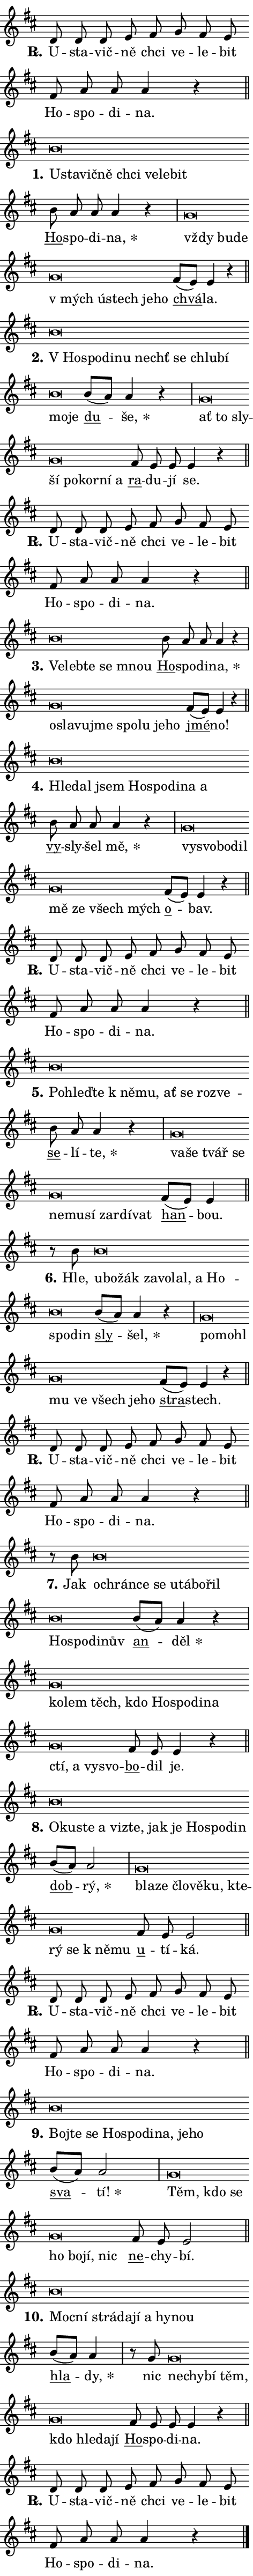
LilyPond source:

\version "2.24.0"
\header { tagline = "" }
\paper {
  indent = 0\cm
  top-margin = 0\cm
  right-margin = 0.13\cm % to fit lyric hyphens
  bottom-margin = 0\cm
  left-margin = 0\cm
  paper-width = 8\cm
  page-breaking = #ly:one-page-breaking
  system-system-spacing.basic-distance = #11
  score-system-spacing.basic-distance = #11
  ragged-last = ##f
}


%% Author: Thomas Morley
%% https://lists.gnu.org/archive/html/lilypond-user/2020-05/msg00002.html
#(define (line-position grob)
"Returns position of @var[grob} in current system:
   @code{'start}, if at first time-step
   @code{'end}, if at last time-step
   @code{'middle} otherwise
"
  (let* ((col (ly:item-get-column grob))
         (ln (ly:grob-object col 'left-neighbor))
         (rn (ly:grob-object col 'right-neighbor))
         (col-to-check-left (if (ly:grob? ln) ln col))
         (col-to-check-right (if (ly:grob? rn) rn col))
         (break-dir-left
           (and
             (ly:grob-property col-to-check-left 'non-musical #f)
             (ly:item-break-dir col-to-check-left)))
         (break-dir-right
           (and
             (ly:grob-property col-to-check-right 'non-musical #f)
             (ly:item-break-dir col-to-check-right))))
        (cond ((eqv? 1 break-dir-left) 'start)
              ((eqv? -1 break-dir-right) 'end)
              (else 'middle))))

#(define (tranparent-at-line-position vctor)
  (lambda (grob)
  "Relying on @code{line-position} select the relevant enry from @var{vctor}.
Used to determine transparency,"
    (case (line-position grob)
      ((end) (not (vector-ref vctor 0)))
      ((middle) (not (vector-ref vctor 1)))
      ((start) (not (vector-ref vctor 2))))))

noteHeadBreakVisibility =
#(define-music-function (break-visibility)(vector?)
"Makes @code{NoteHead}s transparent relying on @var{break-visibility}"
#{
  \override NoteHead.transparent =
    #(tranparent-at-line-position break-visibility)
#})

#(define delete-ledgers-for-transparent-note-heads
  (lambda (grob)
    "Reads whether a @code{NoteHead} is transparent.
If so this @code{NoteHead} is removed from @code{'note-heads} from
@var{grob}, which is supposed to be @code{LedgerLineSpanner}.
As a result ledgers are not printed for this @code{NoteHead}"
    (let* ((nhds-array (ly:grob-object grob 'note-heads))
           (nhds-list
             (if (ly:grob-array? nhds-array)
                 (ly:grob-array->list nhds-array)
                 '()))
           ;; Relies on the transparent-property being done before
           ;; Staff.LedgerLineSpanner.after-line-breaking is executed.
           ;; This is fragile ...
           (to-keep
             (remove
               (lambda (nhd)
                 (ly:grob-property nhd 'transparent #f))
               nhds-list)))
      ;; TODO find a better method to iterate over grob-arrays, similiar
      ;; to filter/remove etc for lists
      ;; For now rebuilt from scratch
      (set! (ly:grob-object grob 'note-heads)  '())
      (for-each
        (lambda (nhd)
          (ly:pointer-group-interface::add-grob grob 'note-heads nhd))
        to-keep))))

squashNotes = {
  \override NoteHead.X-extent = #'(-0.2 . 0.2)
  \override NoteHead.Y-extent = #'(-0.75 . 0)
  \override NoteHead.stencil =
    #(lambda (grob)
       (let ((pos (ly:grob-property grob 'staff-position)))
         (begin
           (if (< pos -7) (display "ERROR: Lower brevis then expected\n") (display ""))
           (if (<= pos -6) ly:text-interface::print ly:note-head::print))))
}
unSquashNotes = {
  \revert NoteHead.X-extent
  \revert NoteHead.Y-extent
  \revert NoteHead.stencil
}

hideNotes = \noteHeadBreakVisibility #begin-of-line-visible
unHideNotes = \noteHeadBreakVisibility #all-visible

% work-around for resetting accidentals
% https://lilypond.org/doc/v2.23/Documentation/notation/displaying-rhythms#unmetered-music
cadenzaMeasure = {
  \cadenzaOff
  \partial 1024 s1024
  \cadenzaOn
}

#(define-markup-command (accent layout props text) (markup?)
  "Underline accented syllable"
  (interpret-markup layout props
    #{\markup \override #'(offset . 4.3) \underline { #text }#}))

responsum = \markup \concat {
  "R" \hspace #-1.05 \path #0.1 #'((moveto 0 0.07) (lineto 0.9 0.8)) \hspace #0.05 "."
}

spaceSize = #0.6828661417322834 % exact space size for TeX Gyre Schola

\layout {
  \context {
    \Staff
    \remove "Time_signature_engraver"
    \override LedgerLineSpanner.after-line-breaking = #delete-ledgers-for-transparent-note-heads
  }
  \context {
    \Lyrics {
      \override LyricSpace.minimum-distance = \spaceSize
      \override LyricText.font-name = #"TeX Gyre Schola"
      \override LyricText.font-size = 1
      \override StanzaNumber.font-name = #"TeX Gyre Schola Bold"
      \override StanzaNumber.font-size = 1
    }
  }
  \context {
    \Score 
    \override NoteHead.text =
      #(lambda (grob) 
        (let ((pos (ly:grob-property grob 'staff-position)))
          #{\markup {
            \combine
              \halign #-0.55 \raise #(if (= pos -6) 0 0.5) \override #'(thickness . 2) \draw-line #'(3.2 . 0)
              \musicglyph "noteheads.sM1"
          }#}))
  }
}

% magnetic-lyrics.ily
%
%   written by
%     Jean Abou Samra <jean@abou-samra.fr>
%     Werner Lemberg <wl@gnu.org>
%
%   adapted by
%     Jiri Hon <jiri.hon@gmail.com>
%
% Version 2022-Apr-15

% https://www.mail-archive.com/lilypond-user@gnu.org/msg149350.html

#(define (Left_hyphen_pointer_engraver context)
   "Collect syllable-hyphen-syllable occurrences in lyrics and store
them in properties.  This engraver only looks to the left.  For
example, if the lyrics input is @code{foo -- bar}, it does the
following.

@itemize @bullet
@item
Set the @code{text} property of the @code{LyricHyphen} grob between
@q{foo} and @q{bar} to @code{foo}.

@item
Set the @code{left-hyphen} property of the @code{LyricText} grob with
text @q{foo} to the @code{LyricHyphen} grob between @q{foo} and
@q{bar}.
@end itemize

Use this auxiliary engraver in combination with the
@code{lyric-@/text::@/apply-@/magnetic-@/offset!} hook."
   (let ((hyphen #f)
         (text #f))
     (make-engraver
      (acknowledgers
       ((lyric-syllable-interface engraver grob source-engraver)
        (set! text grob)))
      (end-acknowledgers
       ((lyric-hyphen-interface engraver grob source-engraver)
        ;(when (not (grob::has-interface grob 'lyric-space-interface))
          (set! hyphen grob)));)
      ((stop-translation-timestep engraver)
       (when (and text hyphen)
         (ly:grob-set-object! text 'left-hyphen hyphen))
       (set! text #f)
       (set! hyphen #f)))))

#(define (lyric-text::apply-magnetic-offset! grob)
   "If the space between two syllables is less than the value in
property @code{LyricText@/.details@/.squash-threshold}, move the right
syllable to the left so that it gets concatenated with the left
syllable.

Use this function as a hook for
@code{LyricText@/.after-@/line-@/breaking} if the
@code{Left_@/hyphen_@/pointer_@/engraver} is active."
   (let ((hyphen (ly:grob-object grob 'left-hyphen #f)))
     (when hyphen
       (let ((left-text (ly:spanner-bound hyphen LEFT)))
         (when (grob::has-interface left-text 'lyric-syllable-interface)
           (let* ((common (ly:grob-common-refpoint grob left-text X))
                  (this-x-ext (ly:grob-extent grob common X))
                  (left-x-ext
                   (begin
                     ;; Trigger magnetism for left-text.
                     (ly:grob-property left-text 'after-line-breaking)
                     (ly:grob-extent left-text common X)))
                  ;; `delta` is the gap width between two syllables.
                  (delta (- (interval-start this-x-ext)
                            (interval-end left-x-ext)))
                  (details (ly:grob-property grob 'details))
                  (threshold (assoc-get 'squash-threshold details 0.2)))
             (when (< delta threshold)
               (let* (;; We have to manipulate the input text so that
                      ;; ligatures crossing syllable boundaries are not
                      ;; disabled.  For languages based on the Latin
                      ;; script this is essentially a beautification.
                      ;; However, for non-Western scripts it can be a
                      ;; necessity.
                      (lt (ly:grob-property left-text 'text))
                      (rt (ly:grob-property grob 'text))
                      (is-space (grob::has-interface hyphen 'lyric-space-interface))
                      (space (if is-space " " ""))
                      (extra-delta (if is-space spaceSize 0))
                      ;; Append new syllable.
                      (ltrt-space (if (and (string? lt) (string? rt))
                                (string-append lt space rt)
                                (make-concat-markup (list lt space rt))))
                      ;; Right-align `ltrt` to the right side.
                      (ltrt-space-markup (grob-interpret-markup
                               grob
                               (make-translate-markup
                                (cons (interval-length this-x-ext) 0)
                                (make-right-align-markup ltrt-space)))))
                 (begin
                   ;; Don't print `left-text`.
                   (ly:grob-set-property! left-text 'stencil #f)
                   ;; Set text and stencil (which holds all collected
                   ;; syllables so far) and shift it to the left.
                   (ly:grob-set-property! grob 'text ltrt-space)
                   (ly:grob-set-property! grob 'stencil ltrt-space-markup)
                   (ly:grob-translate-axis! grob (- (- delta extra-delta)) X))))))))))


#(define (lyric-hyphen::displace-bounds-first grob)
   ;; Make very sure this callback isn't triggered too early.
   (let ((left (ly:spanner-bound grob LEFT))
         (right (ly:spanner-bound grob RIGHT)))
     (ly:grob-property left 'after-line-breaking)
     (ly:grob-property right 'after-line-breaking)
     (ly:lyric-hyphen::print grob)))

squashThreshold = #0.4

\layout {
  \context {
    \Lyrics
    \consists #Left_hyphen_pointer_engraver
    \override LyricText.after-line-breaking =
      #lyric-text::apply-magnetic-offset!
    \override LyricHyphen.stencil = #lyric-hyphen::displace-bounds-first
    \override LyricText.details.squash-threshold = \squashThreshold
    \override LyricHyphen.minimum-distance = 0
    \override LyricHyphen.minimum-length = \squashThreshold
  }
}

squashText = \override LyricText.details.squash-threshold = 9999
unSquashText = \override LyricText.details.squash-threshold = \squashThreshold

leftText = \override LyricText.self-alignment-X = #LEFT
unLeftText = \revert LyricText.self-alignment-X

starOffset = #(lambda (grob) 
                (let ((x_offset (ly:self-alignment-interface::aligned-on-x-parent grob)))
                  (if (= x_offset 0) 0 (+ x_offset 1.2))))

star = #(define-music-function (syllable)(string?)
"Append star separator at the end of a syllable"
#{
  \once \override LyricText.X-offset = #starOffset
  \lyricmode { \markup {
    #syllable
    \override #'((font-name . "TeX Gyre Schola Bold")) \hspace #0.2 \lower #0.65 \larger "*"
  } }
#})

starAccent = #(define-music-function (syllable)(string?)
"Append star separator at the end of a syllable and make accent"
#{
  \once \override LyricText.X-offset = #starOffset
  \lyricmode { \markup {
    \accent #syllable
    \override #'((font-name . "TeX Gyre Schola Bold")) \hspace #0.2 \lower #0.65 \larger "*"
  } }
#})

breath = #(define-music-function (syllable)(string?)
"Append breathing indicator at the end of a syllable"
#{
  \lyricmode { \markup { #syllable "+" } }
#})

optionalBreath = #(define-music-function (syllable)(string?)
"Append optional breathing indicator at the end of a syllable"
#{
  \lyricmode { \markup { #syllable "(+)" } }
#})


\score {
    <<
        \new Voice = "melody" { \cadenzaOn \key d \major \relative { d'8 d d e fis \bar "" g fis e \bar "" fis a a a4 r \cadenzaMeasure \bar "||" \break } }
        \new Lyrics \lyricsto "melody" { \lyricmode { \set stanza = \responsum
U -- sta -- vič -- ně chci ve -- le -- bit Ho -- spo -- di -- na. } }
    >>
    \layout {}
}

\score {
    <<
        \new Voice = "melody" { \cadenzaOn \key d \major \relative { \squashNotes b'\breve*1/16 \hideNotes \breve*1/16 \bar "" \breve*1/16 \bar "" \breve*1/16 \bar "" \breve*1/16 \bar "" \breve*1/16 \bar "" \breve*1/16 \breve*1/16 \bar "" \unHideNotes \unSquashNotes \bar "" b8 a a a4 r \cadenzaMeasure \bar "|" \squashNotes g\breve*1/16 \hideNotes \breve*1/16 \bar "" \breve*1/16 \bar "" \breve*1/16 \bar "" \breve*1/16 \bar "" \breve*1/16 \bar "" \breve*1/16 \breve*1/16 \bar "" \unHideNotes \unSquashNotes \bar "" fis8[( e)] e4 r \cadenzaMeasure \bar "||" \break } }
        \new Lyrics \lyricsto "melody" { \lyricmode { \set stanza = "1."
\leftText U -- \squashText sta -- vič -- ně chci ve -- le -- bit \unLeftText \unSquashText \markup \accent Ho -- spo -- di -- \star na, \leftText vždy \squashText bu -- de "v mých" ú -- stech je -- ho \unLeftText \unSquashText \markup \accent chvá -- la. } }
    >>
    \layout {}
}

\score {
    <<
        \new Voice = "melody" { \cadenzaOn \key d \major \relative { \squashNotes b'\breve*1/16 \hideNotes \breve*1/16 \bar "" \breve*1/16 \bar "" \breve*1/16 \bar "" \breve*1/16 \bar "" \breve*1/16 \bar "" \breve*1/16 \bar "" \breve*1/16 \bar "" \breve*1/16 \breve*1/16 \bar "" \unHideNotes \unSquashNotes \bar "" b8[( a)] a4 r \cadenzaMeasure \bar "|" \squashNotes g\breve*1/16 \hideNotes \breve*1/16 \bar "" \breve*1/16 \bar "" \breve*1/16 \bar "" \breve*1/16 \bar "" \breve*1/16 \bar "" \breve*1/16 \breve*1/16 \bar "" \unHideNotes \unSquashNotes \bar "" fis8 e e e4 r \cadenzaMeasure \bar "||" \break } }
        \new Lyrics \lyricsto "melody" { \lyricmode { \set stanza = "2."
\leftText "V Ho" -- \squashText spo -- di -- nu nechť se chlu -- bí mo -- je \unLeftText \unSquashText \markup \accent du -- \star še, \leftText ať \squashText to sly -- ší po -- kor -- ní a \unLeftText \unSquashText \markup \accent ra -- du -- jí se. } }
    >>
    \layout {}
}

\score {
    <<
        \new Voice = "melody" { \cadenzaOn \key d \major \relative { d'8 d d e fis \bar "" g fis e \bar "" fis a a a4 r \cadenzaMeasure \bar "||" \break } }
        \new Lyrics \lyricsto "melody" { \lyricmode { \set stanza = \responsum
U -- sta -- vič -- ně chci ve -- le -- bit Ho -- spo -- di -- na. } }
    >>
    \layout {}
}

\score {
    <<
        \new Voice = "melody" { \cadenzaOn \key d \major \relative { \squashNotes b'\breve*1/16 \hideNotes \breve*1/16 \bar "" \breve*1/16 \bar "" \breve*1/16 \breve*1/16 \bar "" \unHideNotes \unSquashNotes \bar "" b8 a a a4 r \cadenzaMeasure \bar "|" \squashNotes g\breve*1/16 \hideNotes \breve*1/16 \bar "" \breve*1/16 \bar "" \breve*1/16 \bar "" \breve*1/16 \bar "" \breve*1/16 \bar "" \breve*1/16 \breve*1/16 \bar "" \unHideNotes \unSquashNotes \bar "" fis8[( e)] e4 r \cadenzaMeasure \bar "||" \break } }
        \new Lyrics \lyricsto "melody" { \lyricmode { \set stanza = "3."
\leftText Ve -- \squashText leb -- te se mnou \unLeftText \unSquashText \markup \accent Ho -- spo -- di -- \star na, \leftText o -- \squashText sla -- vu -- jme spo -- lu je -- ho \unLeftText \unSquashText \markup \accent jmé -- no! } }
    >>
    \layout {}
}

\score {
    <<
        \new Voice = "melody" { \cadenzaOn \key d \major \relative { \squashNotes b'\breve*1/16 \hideNotes \breve*1/16 \bar "" \breve*1/16 \bar "" \breve*1/16 \bar "" \breve*1/16 \bar "" \breve*1/16 \bar "" \breve*1/16 \breve*1/16 \bar "" \unHideNotes \unSquashNotes \bar "" b8 a a a4 r \cadenzaMeasure \bar "|" \squashNotes g\breve*1/16 \hideNotes \breve*1/16 \bar "" \breve*1/16 \bar "" \breve*1/16 \bar "" \breve*1/16 \bar "" \breve*1/16 \bar "" \breve*1/16 \breve*1/16 \bar "" \unHideNotes \unSquashNotes \bar "" fis8[( e)] e4 r \cadenzaMeasure \bar "||" \break } }
        \new Lyrics \lyricsto "melody" { \lyricmode { \set stanza = "4."
\leftText Hle -- \squashText dal jsem Ho -- spo -- di -- na a \unLeftText \unSquashText \markup \accent vy -- sly -- šel \star mě, \leftText vy -- \squashText svo -- bo -- dil mě ze všech mých \unLeftText \unSquashText \markup \accent o -- bav. } }
    >>
    \layout {}
}

\score {
    <<
        \new Voice = "melody" { \cadenzaOn \key d \major \relative { d'8 d d e fis \bar "" g fis e \bar "" fis a a a4 r \cadenzaMeasure \bar "||" \break } }
        \new Lyrics \lyricsto "melody" { \lyricmode { \set stanza = \responsum
U -- sta -- vič -- ně chci ve -- le -- bit Ho -- spo -- di -- na. } }
    >>
    \layout {}
}

\score {
    <<
        \new Voice = "melody" { \cadenzaOn \key d \major \relative { \squashNotes b'\breve*1/16 \hideNotes \breve*1/16 \bar "" \breve*1/16 \bar "" \breve*1/16 \bar "" \breve*1/16 \bar "" \breve*1/16 \bar "" \breve*1/16 \bar "" \breve*1/16 \breve*1/16 \bar "" \unHideNotes \unSquashNotes \bar "" b8 a a4 r \cadenzaMeasure \bar "|" \squashNotes g\breve*1/16 \hideNotes \breve*1/16 \bar "" \breve*1/16 \bar "" \breve*1/16 \bar "" \breve*1/16 \bar "" \breve*1/16 \bar "" \breve*1/16 \bar "" \breve*1/16 \bar "" \breve*1/16 \breve*1/16 \bar "" \unHideNotes \unSquashNotes \bar "" fis8[( e)] e4 \cadenzaMeasure \bar "||" \break } }
        \new Lyrics \lyricsto "melody" { \lyricmode { \set stanza = "5."
\leftText Po -- \squashText hleď -- te "k ně" -- mu, ať se roz -- ve -- \unLeftText \unSquashText \markup \accent se -- lí -- \star te, \leftText va -- \squashText še tvář se ne -- mu -- sí za -- rdí -- vat \unLeftText \unSquashText \markup \accent han -- bou. } }
    >>
    \layout {}
}

\score {
    <<
        \new Voice = "melody" { \cadenzaOn \key d \major \relative { r8 b'8 \squashNotes b\breve*1/16 \hideNotes \breve*1/16 \bar "" \breve*1/16 \bar "" \breve*1/16 \bar "" \breve*1/16 \bar "" \breve*1/16 \bar "" \breve*1/16 \bar "" \breve*1/16 \bar "" \breve*1/16 \breve*1/16 \bar "" \unHideNotes \unSquashNotes \bar "" b8[( a)] a4 r \cadenzaMeasure \bar "|" \squashNotes g\breve*1/16 \hideNotes \breve*1/16 \bar "" \breve*1/16 \bar "" \breve*1/16 \bar "" \breve*1/16 \bar "" \breve*1/16 \bar "" \breve*1/16 \breve*1/16 \bar "" \unHideNotes \unSquashNotes \bar "" fis8[( e)] e4 r \cadenzaMeasure \bar "||" \break } }
        \new Lyrics \lyricsto "melody" { \lyricmode { \set stanza = "6."
Hle, \leftText u -- \squashText bo -- žák za -- vo -- lal, a Ho -- spo -- din \unLeftText \unSquashText \markup \accent sly -- \star šel, \leftText po -- \squashText mo -- hl mu ve všech je -- ho \unLeftText \unSquashText \markup \accent stra -- stech. } }
    >>
    \layout {}
}

\score {
    <<
        \new Voice = "melody" { \cadenzaOn \key d \major \relative { d'8 d d e fis \bar "" g fis e \bar "" fis a a a4 r \cadenzaMeasure \bar "||" \break } }
        \new Lyrics \lyricsto "melody" { \lyricmode { \set stanza = \responsum
U -- sta -- vič -- ně chci ve -- le -- bit Ho -- spo -- di -- na. } }
    >>
    \layout {}
}

\score {
    <<
        \new Voice = "melody" { \cadenzaOn \key d \major \relative { r8 b'8 \squashNotes b\breve*1/16 \hideNotes \breve*1/16 \bar "" \breve*1/16 \bar "" \breve*1/16 \bar "" \breve*1/16 \bar "" \breve*1/16 \bar "" \breve*1/16 \bar "" \breve*1/16 \bar "" \breve*1/16 \bar "" \breve*1/16 \bar "" \breve*1/16 \breve*1/16 \bar "" \unHideNotes \unSquashNotes \bar "" b8[( a)] a4 r \cadenzaMeasure \bar "|" \squashNotes g\breve*1/16 \hideNotes \breve*1/16 \bar "" \breve*1/16 \bar "" \breve*1/16 \bar "" \breve*1/16 \bar "" \breve*1/16 \bar "" \breve*1/16 \bar "" \breve*1/16 \bar "" \breve*1/16 \bar "" \breve*1/16 \bar "" \breve*1/16 \breve*1/16 \bar "" \unHideNotes \unSquashNotes \bar "" fis8 e e4 r \cadenzaMeasure \bar "||" \break } }
        \new Lyrics \lyricsto "melody" { \lyricmode { \set stanza = "7."
Jak \leftText o -- \squashText chrán -- ce se u -- tá -- bo -- řil Ho -- spo -- di -- nův \unLeftText \unSquashText \markup \accent an -- \star děl \leftText ko -- \squashText lem těch, kdo Ho -- spo -- di -- na ctí, a vy -- svo -- \unLeftText \unSquashText \markup \accent bo -- dil je. } }
    >>
    \layout {}
}

\score {
    <<
        \new Voice = "melody" { \cadenzaOn \key d \major \relative { \squashNotes b'\breve*1/16 \hideNotes \breve*1/16 \bar "" \breve*1/16 \bar "" \breve*1/16 \bar "" \breve*1/16 \bar "" \breve*1/16 \bar "" \breve*1/16 \bar "" \breve*1/16 \bar "" \breve*1/16 \bar "" \breve*1/16 \breve*1/16 \bar "" \unHideNotes \unSquashNotes \bar "" b8[( a)] a2 \cadenzaMeasure \bar "|" \squashNotes g\breve*1/16 \hideNotes \breve*1/16 \bar "" \breve*1/16 \bar "" \breve*1/16 \bar "" \breve*1/16 \bar "" \breve*1/16 \bar "" \breve*1/16 \bar "" \breve*1/16 \bar "" \breve*1/16 \breve*1/16 \bar "" \unHideNotes \unSquashNotes \bar "" fis8 e e2 \cadenzaMeasure \bar "||" \break } }
        \new Lyrics \lyricsto "melody" { \lyricmode { \set stanza = "8."
\leftText O -- \squashText ku -- ste a vi -- zte, jak je Ho -- spo -- din \unLeftText \unSquashText \markup \accent dob -- \star rý, \leftText bla -- \squashText ze člo -- vě -- ku, kte -- rý se "k ně" -- mu \unLeftText \unSquashText \markup \accent u -- tí -- ká. } }
    >>
    \layout {}
}

\score {
    <<
        \new Voice = "melody" { \cadenzaOn \key d \major \relative { d'8 d d e fis \bar "" g fis e \bar "" fis a a a4 r \cadenzaMeasure \bar "||" \break } }
        \new Lyrics \lyricsto "melody" { \lyricmode { \set stanza = \responsum
U -- sta -- vič -- ně chci ve -- le -- bit Ho -- spo -- di -- na. } }
    >>
    \layout {}
}

\score {
    <<
        \new Voice = "melody" { \cadenzaOn \key d \major \relative { \squashNotes b'\breve*1/16 \hideNotes \breve*1/16 \bar "" \breve*1/16 \bar "" \breve*1/16 \bar "" \breve*1/16 \bar "" \breve*1/16 \bar "" \breve*1/16 \bar "" \breve*1/16 \breve*1/16 \bar "" \unHideNotes \unSquashNotes \bar "" b8[( a)] a2 \cadenzaMeasure \bar "|" \squashNotes g\breve*1/16 \hideNotes \breve*1/16 \bar "" \breve*1/16 \bar "" \breve*1/16 \bar "" \breve*1/16 \bar "" \breve*1/16 \breve*1/16 \bar "" \unHideNotes \unSquashNotes \bar "" fis8 e e2 \cadenzaMeasure \bar "||" \break } }
        \new Lyrics \lyricsto "melody" { \lyricmode { \set stanza = "9."
\leftText Boj -- \squashText te se Ho -- spo -- di -- na, je -- ho \unLeftText \unSquashText \markup \accent sva -- \star tí! \leftText Těm, \squashText kdo se ho bo -- jí, nic \unLeftText \unSquashText \markup \accent ne -- chy -- bí. } }
    >>
    \layout {}
}

\score {
    <<
        \new Voice = "melody" { \cadenzaOn \key d \major \relative { \squashNotes b'\breve*1/16 \hideNotes \breve*1/16 \bar "" \breve*1/16 \bar "" \breve*1/16 \bar "" \breve*1/16 \bar "" \breve*1/16 \bar "" \breve*1/16 \breve*1/16 \bar "" \unHideNotes \unSquashNotes \bar "" b8[( a)] a4 \cadenzaMeasure \bar "|" r8 g8 \squashNotes g\breve*1/16 \hideNotes \breve*1/16 \bar "" \breve*1/16 \bar "" \breve*1/16 \bar "" \breve*1/16 \bar "" \breve*1/16 \bar "" \breve*1/16 \breve*1/16 \bar "" \unHideNotes \unSquashNotes \bar "" fis8 e e e4 r \cadenzaMeasure \bar "||" \break } }
        \new Lyrics \lyricsto "melody" { \lyricmode { \set stanza = "10."
\leftText Moc -- \squashText ní strá -- da -- jí a hy -- nou \unLeftText \unSquashText \markup \accent hla -- \star dy, nic \leftText ne -- \squashText chy -- bí těm, kdo hle -- da -- jí \unLeftText \unSquashText \markup \accent Ho -- spo -- di -- na. } }
    >>
    \layout {}
}

\score {
    <<
        \new Voice = "melody" { \cadenzaOn \key d \major \relative { d'8 d d e fis \bar "" g fis e \bar "" fis a a a4 r \cadenzaMeasure \bar "||" \break } \bar "|." }
        \new Lyrics \lyricsto "melody" { \lyricmode { \set stanza = \responsum
U -- sta -- vič -- ně chci ve -- le -- bit Ho -- spo -- di -- na. } }
    >>
    \layout {}
}
